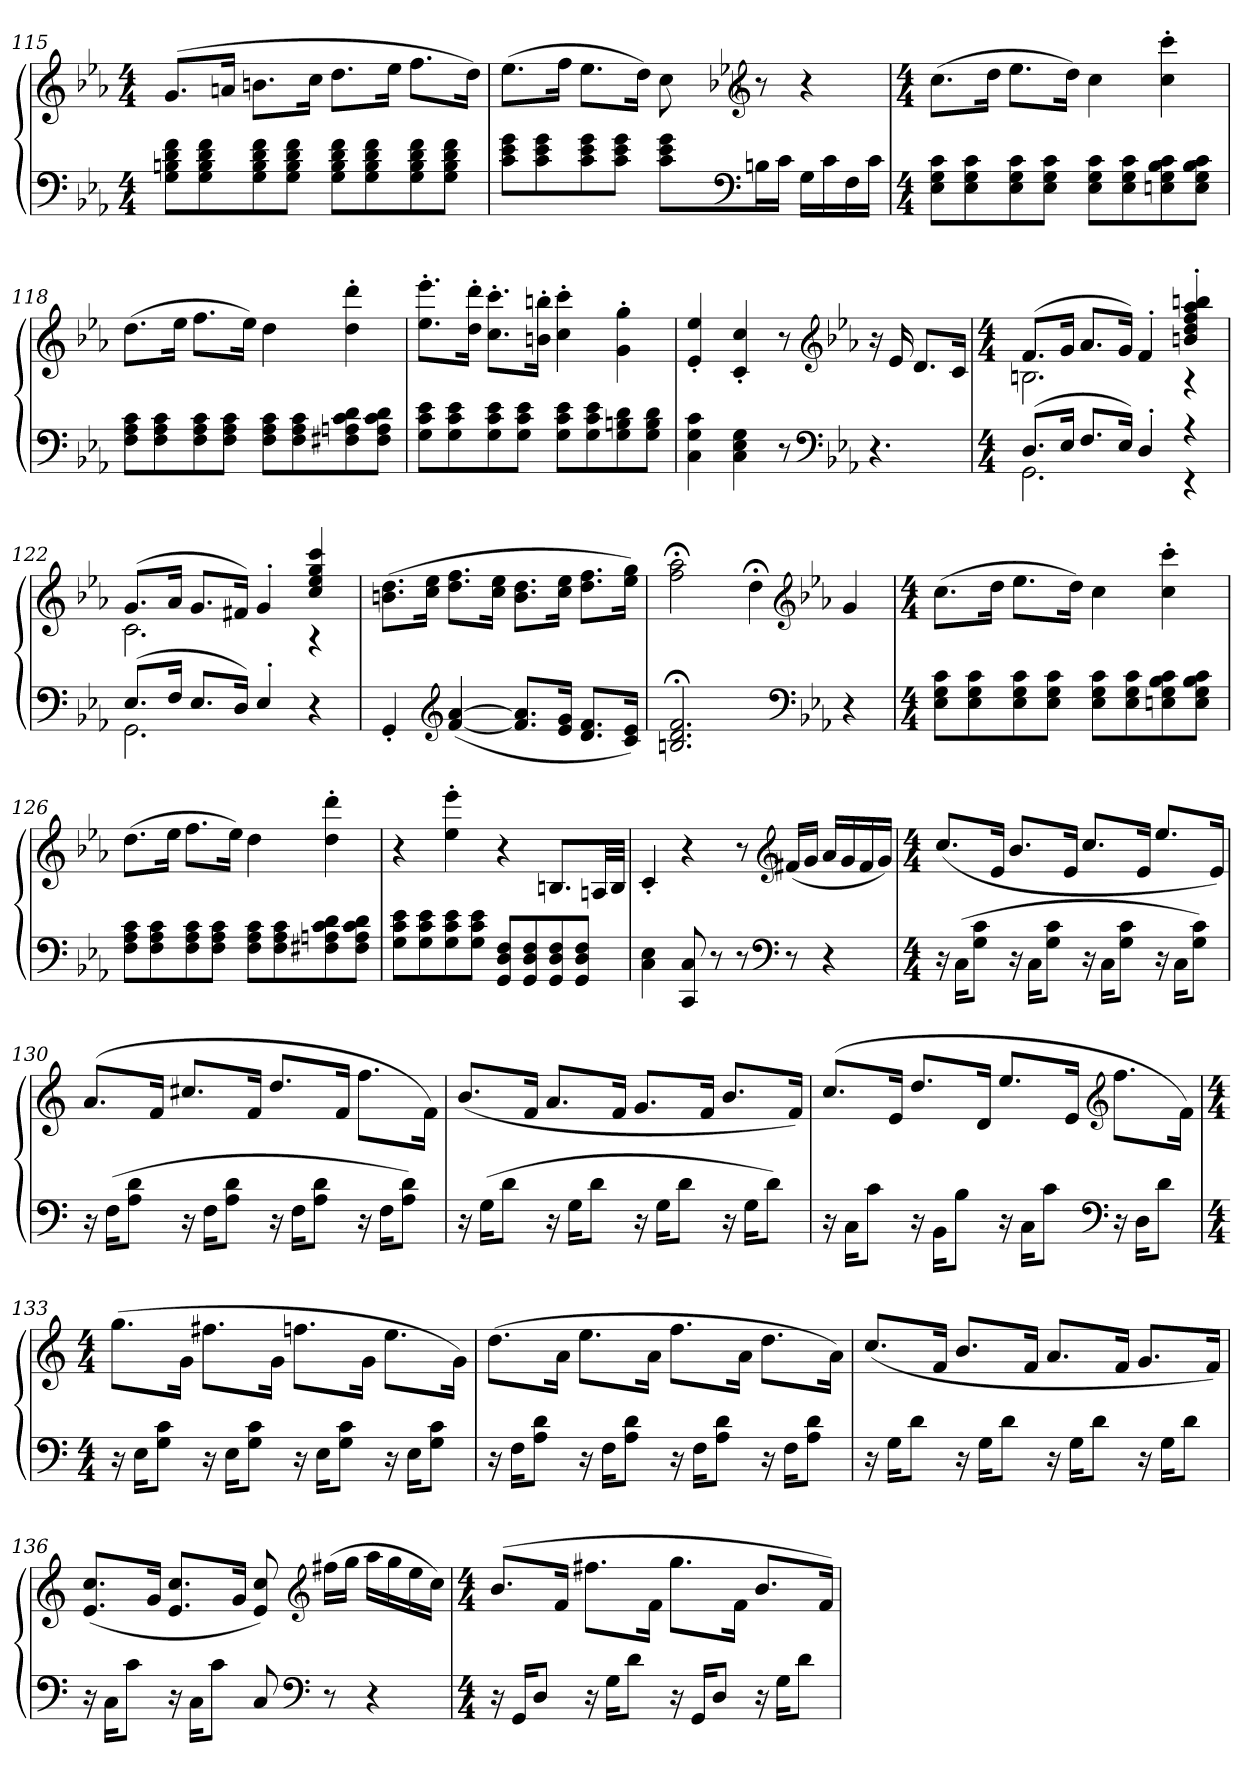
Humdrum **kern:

**kern	**kern
*part1	*part1
*staff2	*staff1
*clefF4	*clefG2
*k[b-e-a-]	*k[b-e-a-]
*c:	*c:
*M4/4	*M4/4
=115	=115
8G 8Bn 8d 8fL	(8.gL
8G 8B 8d 8f	.
.	16anJk
8G 8B 8d 8f	8.bnL
8G 8B 8d 8fJ	.
.	16ccJk
8G 8B 8d 8fL	8.ddL
8G 8B 8d 8f	.
.	16ee-Jk
8G 8B 8d 8f	8.ffL
8G 8B 8d 8fJ	.
.	16ddJk)
=116	=116
8c 8e- 8gL	(8.ee-L
8c 8e- 8g	.
.	16ffJk
8c 8e- 8g	8.ee-L
8c 8e- 8gJ	.
.	16ddJk)
8c 8e- 8gL	8cc
*clefF4	*clefG2
*k[b-e-a-]	*k[b-e-a-]
*c:	*c:
16BnL	8r
16cJJ	.
16GLL	4r
16c	.
16F	.
16cJJ	.
=117	=117
*M4/4	*M4/4
8E- 8G 8cL	(8.ccL
8E- 8G 8c	.
.	16ddJk
8E- 8G 8c	8.ee-L
8E- 8G 8cJ	.
.	16ddJk)
8E- 8G 8cL	4cc
8E- 8G 8c	.
8En 8G 8B- 8c	4cc' 4ccc'
8E 8G 8B- 8cJ	.
=118	=118
8F 8A- 8cL	(8.ddL
8F 8A- 8c	.
.	16ee-Jk
8F 8A- 8c	8.ffL
8F 8A- 8cJ	.
.	16ee-Jk)
8F 8A- 8cL	4dd
8F 8A- 8c	.
8F#X 8An 8c 8d	4dd' 4ddd'
8F# 8A 8c 8dJ	.
=119	=119
8G 8c 8e-L	8.ee-' 8.eee-'L
8G 8c 8e-	.
.	16dd' 16ddd'Jk
8G 8c 8e-	8.cc' 8.ccc'L
8G 8c 8e-J	.
.	16bn' 16bbn'Jk
8G 8c 8e-L	4cc' 4ccc'
8G 8c 8e-	.
8G 8Bn 8d	4g' 4gg'
8G 8B 8dJ	.
=120	=120
4C 4G 4c	4e-' 4ee-'
4C 4E- 4G	4c' 4cc'
8r	8r
*clefF4	*clefG2
*k[b-e-a-]	*k[b-e-a-]
*c:	*c:
4.r	16r
.	16e-
.	8.dL
.	16cJk
=121	=121
*M4/4	*M4/4
*^	*^
(8.DL	2.GG	(8.fL	2.Bn
16E-Jk	.	16gJk	.
8.FL	.	8.a-L	.
16E-Jk)	.	16gJk)	.
4D'	.	4f'	.
4r	4r	4bn' 4dd' 4ff' 4aa-' 4bbn'	4r
=122	=122	=122	=122
(8.E-L	2.GG	(8.gL	2.c
16FJk	.	16a-Jk	.
8.E-L	.	8.gL	.
16DJk)	.	16f#XJk)	.
4E-'	.	4g'	.
4r	4ryy	4cc 4ee- 4gg 4ccc	4r
*v	*v	*	*
*	*v	*v
=123	=123
4GG'	(8.bn 8.ddL
.	16cc 16ee-Jk
*clefG2	*
([4f [4a-	8.dd 8.ffL
.	16cc 16ee-Jk
8.f] 8.a-]L	8.b 8.ddL
16e- 16gJk	16cc 16ee-Jk
8.d 8.fL	8.dd 8.ffL
16c 16e-Jk)	16ee- 16ggJk)
=124	=124
2.Bn;< 2.d;< 2.f;<	2ff;< 2aa-;<
.	4dd;<
*clefF4	*clefG2
*k[b-e-a-]	*k[b-e-a-]
*c:	*c:
4r	4g
=125	=125
*M4/4	*M4/4
8E- 8G 8cL	(8.ccL
8E- 8G 8c	.
.	16ddJk
8E- 8G 8c	8.ee-L
8E- 8G 8cJ	.
.	16ddJk)
8E- 8G 8cL	4cc
8E- 8G 8c	.
8En 8G 8B- 8c	4cc' 4ccc'
8E 8G 8B- 8cJ	.
=126	=126
8F 8A- 8cL	(8.ddL
8F 8A- 8c	.
.	16ee-Jk
8F 8A- 8c	8.ffL
8F 8A- 8cJ	.
.	16ee-Jk)
8F 8A- 8cL	4dd
8F 8A- 8c	.
8F#X 8An 8c 8d	4dd' 4ddd'
8F# 8A 8c 8dJ	.
=127	=127
8G 8c 8e-L	4r
8G 8c 8e-	.
8G 8c 8e-	4ee-' 4eee-'
8G 8c 8e-J	.
8GG 8D 8FL	4r
8GG 8D 8F	.
8GG 8D 8F	8.BnL
8GG 8D 8FJ	.
.	32AnLL
.	32BJJJ
=128	=128
4C 4E-	4c'
8CC 8C	4r
8r	.
8r	8r
*clefF4	*clefG2
*k[]	*k[]
*C:	*C:
8r	(16f#XLL
.	16gJJ
4r	16aLL
.	16g
.	16f#
.	16gJJ)
=129	=129
*M4/4	*M4/4
16r	(8.ccL
(16CKL	.
8G 8cJ	.
.	16eJk
16r	8.bL
16CKL	.
8G 8cJ	.
.	16eJk
16r	8.ccL
16CKL	.
8G 8cJ	.
.	16eJk
16r	8.eeL
16CKL	.
8G 8cJ)	.
.	16eJk)
=130	=130
16r	(8.aL
(16FKL	.
8A 8dJ	.
.	16fJk
16r	8.cc#XL
16FKL	.
8A 8dJ	.
.	16fJk
16r	8.ddL
16FKL	.
8A 8dJ	.
.	16fJk
16r	8.ffL
16FKL	.
8A 8dJ)	.
.	16fJk)
=131	=131
16r	(8.bL
(16GKL	.
8dJ	.
.	16fJk
16r	8.aL
16GKL	.
8dJ	.
.	16fJk
16r	8.gL
16GKL	.
8dJ	.
.	16fJk
16r	8.bL
16GKL	.
8dJ)	.
.	16fJk)
=132	=132
16r	(8.ccL
16CKL	.
8cJ	.
.	16eJk
16r	8.ddL
16BBKL	.
8BJ	.
.	16dJk
16r	8.eeL
16CKL	.
8cJ	.
.	16eJk
*clefF4	*clefG2
*k[]	*k[]
*C:	*C:
16r	8.ffL
16DKL	.
8dJ	.
.	16fJk)
=133	=133
*M4/4	*M4/4
16r	(8.ggL
16EKL	.
8G 8cJ	.
.	16gJk
16r	8.ff#XL
16EKL	.
8G 8cJ	.
.	16gJk
16r	8.ffnL
16EKL	.
8G 8cJ	.
.	16gJk
16r	8.eeL
16EKL	.
8G 8cJ	.
.	16gJk)
=134	=134
16r	(8.ddL
16FKL	.
8A 8dJ	.
.	16aJk
16r	8.eeL
16FKL	.
8A 8dJ	.
.	16aJk
16r	8.ffL
16FKL	.
8A 8dJ	.
.	16aJk
16r	8.ddL
16FKL	.
8A 8dJ	.
.	16aJk)
=135	=135
16r	(8.ccL
16GKL	.
8dJ	.
.	16fJk
16r	8.bL
16GKL	.
8dJ	.
.	16fJk
16r	8.aL
16GKL	.
8dJ	.
.	16fJk
16r	8.gL
16GKL	.
8dJ	.
.	16fJk)
=136	=136
16r	(8.e 8.ccL
16CKL	.
8cJ	.
.	16gJk
16r	8.e 8.ccL
16CKL	.
8cJ	.
.	16gJk
8C	8e 8cc)
*clefF4	*clefG2
*k[]	*k[]
*C:	*C:
8r	(16ff#XLL
.	16ggJJ
4r	16aaLL
.	16gg
.	16ee
.	16ccJJ)
=137	=137
*M4/4	*M4/4
16r	(8.bL
16GGKL	.
8DJ	.
.	16fJk
16r	8.ff#XL
16GKL	.
8dJ	.
.	16fJk
16r	8.ggL
16GGKL	.
8DJ	.
.	16fJk
16r	8.bL
16GKL	.
8dJ	.
.	16fJk)
=	=
*-	*-
